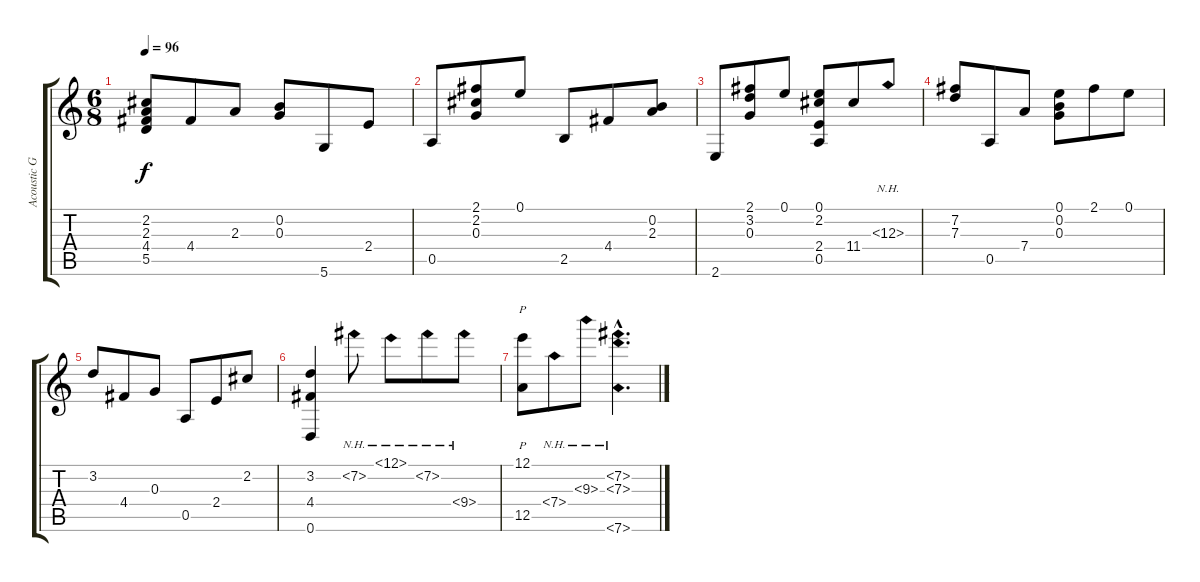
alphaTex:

\track ("Acoustic Guitar (nylon)" "Acoustic G") {instrument acousticguitarsteel}
\staff {score tabs}
\tuning (E4 B3 G3 D3 A2 D2) {hide}
\ts (6 8)
\tempo 96
\clef g2
\ks c
(2.2 2.3 4.4 5.5).8{dy f} 4.4.8 2.3.8 (0.2 0.3).8 5.6.8 2.4.8 |
0.5.8 (2.1 2.2 0.3).8 0.1.8 2.5.8 4.4.8 (0.2 2.3).8 |
2.6.8 (2.1 3.2 0.3).8 0.1.8 (0.1 2.2 2.4 0.5).8 11.4.8 12.3{nh}.8 |
(7.2 7.3).8 0.5.8 7.4.8 (0.1 0.2 0.3).8 2.1.8 0.1.8 |
3.2.8 4.4.8 0.3.8 0.5.8 2.4.8 2.2.8 |
(3.2 4.4 0.6).4 7.2{nh}.8 12.1{nh}.8 7.2{nh}.8 9.4{nh}.8 |
(12.1 12.5).8{p} 7.4{nh}.8 9.3{nh}.8 (7.2{nh hac} 7.3{nh hac} 7.6{nh hac}).4{d}
